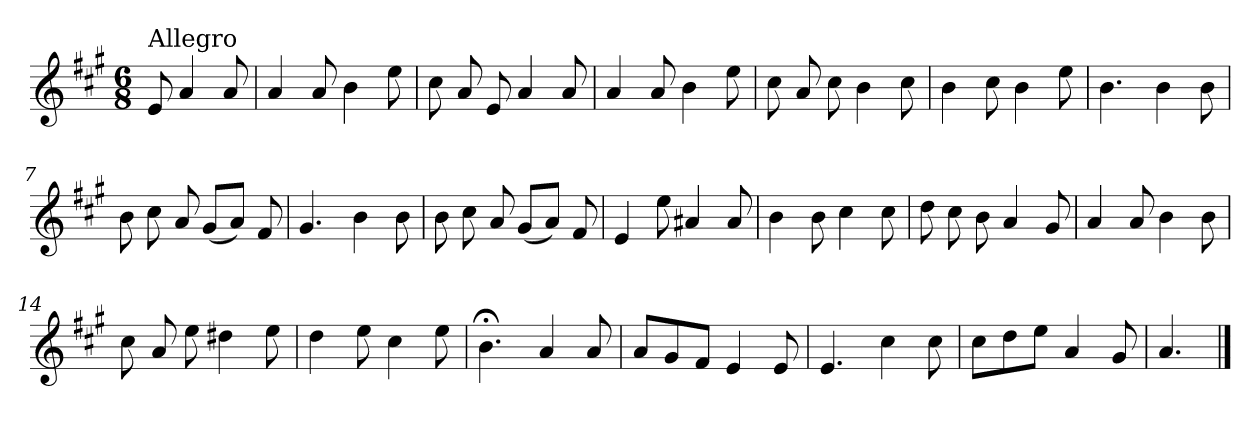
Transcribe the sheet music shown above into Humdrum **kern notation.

**kern
*part1
*staff1
*clefG2
*k[f#c#g#]
*A:
*M6/8
=
!LO:TX:a:t=Allegro
8e/
4a/
8a/
=1
4a/
8a/
4b\
8ee\
=2
8cc#\
8a/
8e/
4a/
8a/
=3
4a/
8a/
4b\
8ee\
=4
8cc#\
8a/
8cc#\
4b\
8cc#\
=5
4b\
8cc#\
4b\
8ee\
!!LO:LB:g=z
=6
4.b\
4b\
8b\
=7
8b\
8cc#\
8a/
(<8g#/L
8a/J)
8f#/
=8
4.g#/
4b\
8b\
=9
8b\
8cc#\
8a/
(<8g#/L
8a/J)
8f#/
=10
4e/
8ee\
4a#X/
8a#/
=11
4b\
8b\
4cc#\
8cc#\
=12
8dd\
8cc#\
8b\
4a/
8g#/
!!LO:LB:g=z
=13
4a/
8a/
4b\
8b\
=14
8cc#\
8a/
8ee\
4dd#X\
8ee\
=15
4dd\
8ee\
4cc#\
8ee\
=16
4.b;<\
4a/
8a/
=17
8a/L
8g#/
8f#/J
4e/
8e/
=18
4.e/
4cc#\
8cc#\
=19
8cc#\L
8dd\
8ee\J
4a/
8g#/
!!LO:LB:g=z
=20
4.a/
==
*-
